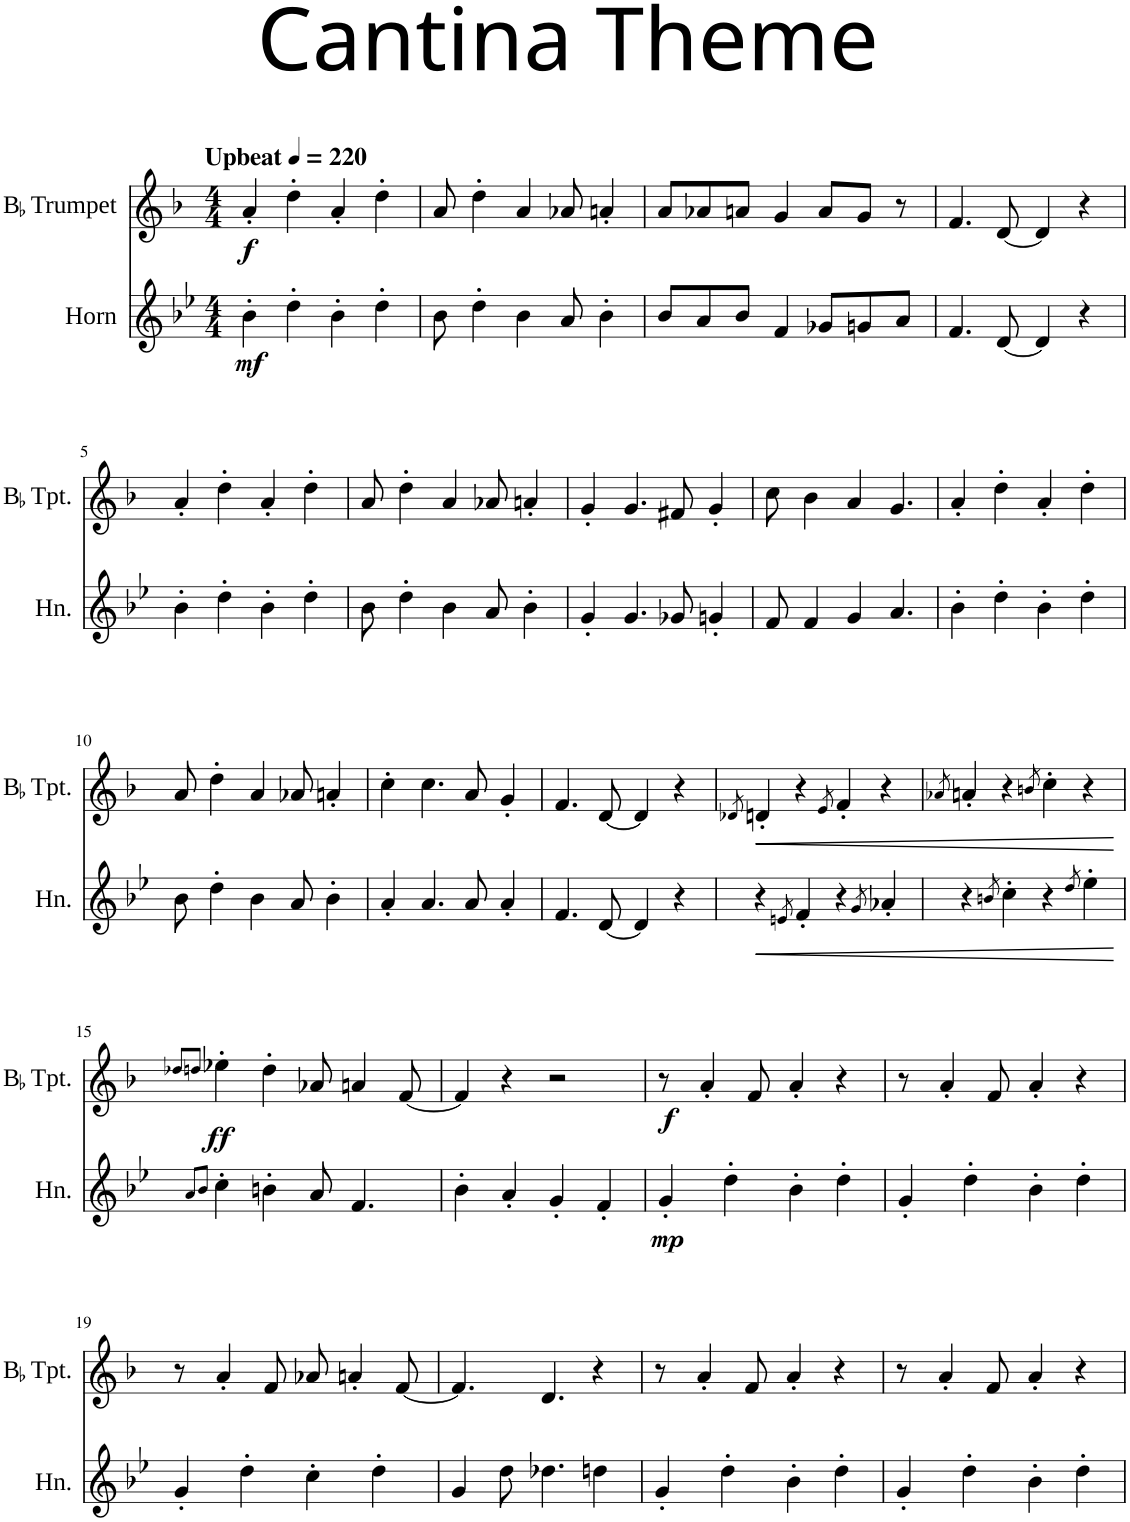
**kern	**dynam	**kern	**dynam
*part2	*part2	*part1	*part1
*staff2	*staff2	*staff1	*staff1
*I"Horn	*	*I"BaccidentalFlat Trumpet	*
*I'Hn.	*	*I'BaccidentalFlat Tpt.	*
*clefG2	*	*clefG2	*
*Trd4c7	*	*Trd1c2	*
*k[b-e-]	*	*k[b-]	*
*M4/4	*	*M4/4	*
*MM220	*	*MM220	*
=1	=1	=1	=1
!	!	!LO:TX:a:B:t=Upbeat	!
!	!LO:DY:b	!	!LO:DY:b
4b-'\	mf	4a'/	f
4dd'\	.	4dd'\	.
4b-'\	.	4a'/	.
4dd'\	.	4dd'\	.
=2	=2	=2	=2
8b-\	.	8a/	.
4dd'\	.	4dd'\	.
4b-\	.	4a/	.
8a/	.	8a-X/	.
4b-'\	.	4an'/	.
=3	=3	=3	=3
8b-/L	.	8a/L	.
8a/	.	8a-X/	.
8b-/J	.	8an/J	.
4f/	.	4g/	.
8g-X/L	.	8a/L	.
8gn/	.	8g/J	.
8a/J	.	8r	.
=4	=4	=4	=4
4.f/	.	4.f/	.
[8d/	.	[8d/	.
4d/]	.	4d/]	.
4r	.	4r	.
!!LO:LB:g=z
=5	=5	=5	=5
4b-'\	.	4a'/	.
4dd'\	.	4dd'\	.
4b-'\	.	4a'/	.
4dd'\	.	4dd'\	.
=6	=6	=6	=6
8b-\	.	8a/	.
4dd'\	.	4dd'\	.
4b-\	.	4a/	.
8a/	.	8a-X/	.
4b-'\	.	4an'/	.
=7	=7	=7	=7
4g'/	.	4g'/	.
4.g/	.	4.g/	.
8g-X/	.	8f#X/	.
4gn'/	.	4g'/	.
=8	=8	=8	=8
8f/	.	8cc\	.
4f/	.	4b-\	.
4g/	.	4a/	.
4.a/	.	4.g/	.
=9	=9	=9	=9
4b-'\	.	4a'/	.
4dd'\	.	4dd'\	.
4b-'\	.	4a'/	.
4dd'\	.	4dd'\	.
!!LO:LB:g=z
=10	=10	=10	=10
8b-\	.	8a/	.
4dd'\	.	4dd'\	.
4b-\	.	4a/	.
8a/	.	8a-X/	.
4b-'\	.	4an'/	.
=11	=11	=11	=11
4a'/	.	4cc'\	.
4.a/	.	4.cc\	.
8a/	.	8a/	.
4a'/	.	4g'/	.
=12	=12	=12	=12
4.f/	.	4.f/	.
[8d/	.	[8d/	.
4d/]	.	4d/]	.
4r	.	4r	.
=13	=13	=13	=13
.	.	8qd-X/	.
!	!LO:HP:b	!	!
4r	<	4dn'/	.
8qen/	.	.	.
4f'/	.	4r	.
.	.	8qe/	.
4r	.	4f'/	.
8qg/	.	.	.
4a-X'/	.	4r	.
=14	=14	=14	=14
.	.	8qa-X/	.
4r	.	4an'/	.
8qbn/	.	.	.
4cc'\	.	4r	.
.	.	8qbn/	.
4r	.	4cc'\	.
8qdd/	.	.	.
4ee-'\	.	4r	.
.	[	.	.
!!LO:LB:g=z
=15	=15	=15	=15
8qa/L	.	8qdd-X/L	.
8qb-/J	.	8qddn/J	.
!	!	!	!LO:DY:b
4cc'\	.	4ee-X'\	ff
4bn'\	.	4dd'\	.
8a/	.	8a-X/	.
4.f/	.	4an/	.
.	.	[8f/	.
=16	=16	=16	=16
4b-'\	.	4f/]	.
4a'/	.	4r	.
4g'/	.	2r	.
4f'/	.	.	.
=17	=17	=17	=17
!	!LO:DY:b	!	!LO:DY:b
4g'/	mp	8r	f
.	.	4a'/	.
4dd'\	.	.	.
.	.	8f/	.
4b-'\	.	4a'/	.
4dd'\	.	4r	.
=18	=18	=18	=18
4g'/	.	8r	.
.	.	4a'/	.
4dd'\	.	.	.
.	.	8f/	.
4b-'\	.	4a'/	.
4dd'\	.	4r	.
!!LO:LB:g=z
=19	=19	=19	=19
4g'/	.	8r	.
.	.	4a'/	.
4dd'\	.	.	.
.	.	8f/	.
4cc'\	.	8a-X/	.
.	.	4an'/	.
4dd'\	.	.	.
.	.	[8f/	.
=20	=20	=20	=20
4g/	.	4.f/]	.
8dd\	.	.	.
4.dd-X\	.	4.d/	.
4ddn\	.	4r	.
=21	=21	=21	=21
4g'/	.	8r	.
.	.	4a'/	.
4dd'\	.	.	.
.	.	8f/	.
4b-'\	.	4a'/	.
4dd'\	.	4r	.
=22	=22	=22	=22
4g'/	.	8r	.
.	.	4a'/	.
4dd'\	.	.	.
.	.	8f/	.
4b-'\	.	4a'/	.
4dd'\	.	4r	.
=	=	=	=
*-	*-	*-	*-
